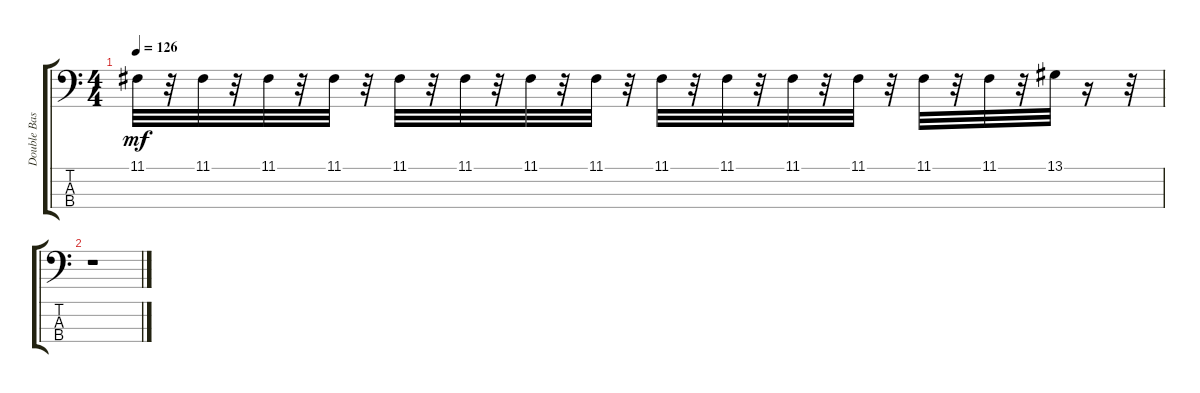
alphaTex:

\track ("Double Bass" "Double Bas") {instrument lead8bassandlead}
\staff {score tabs}
\tuning (G2 D2 A1 E1) {hide}
\ts (4 4)
\tempo 126
\clef f4
\ks c
11.1.32{dy mf} r.32 11.1.32 r.32 11.1.32 r.32 11.1.32 r.32 11.1.32 r.32 11.1.32 r.32 11.1.32 r.32 11.1.32 r.32 11.1.32 r.32 11.1.32 r.32 11.1.32 r.32 11.1.32 r.32 11.1.32 r.32 11.1.32 r.32 13.1.32 r.16 r.32 |
r.1
